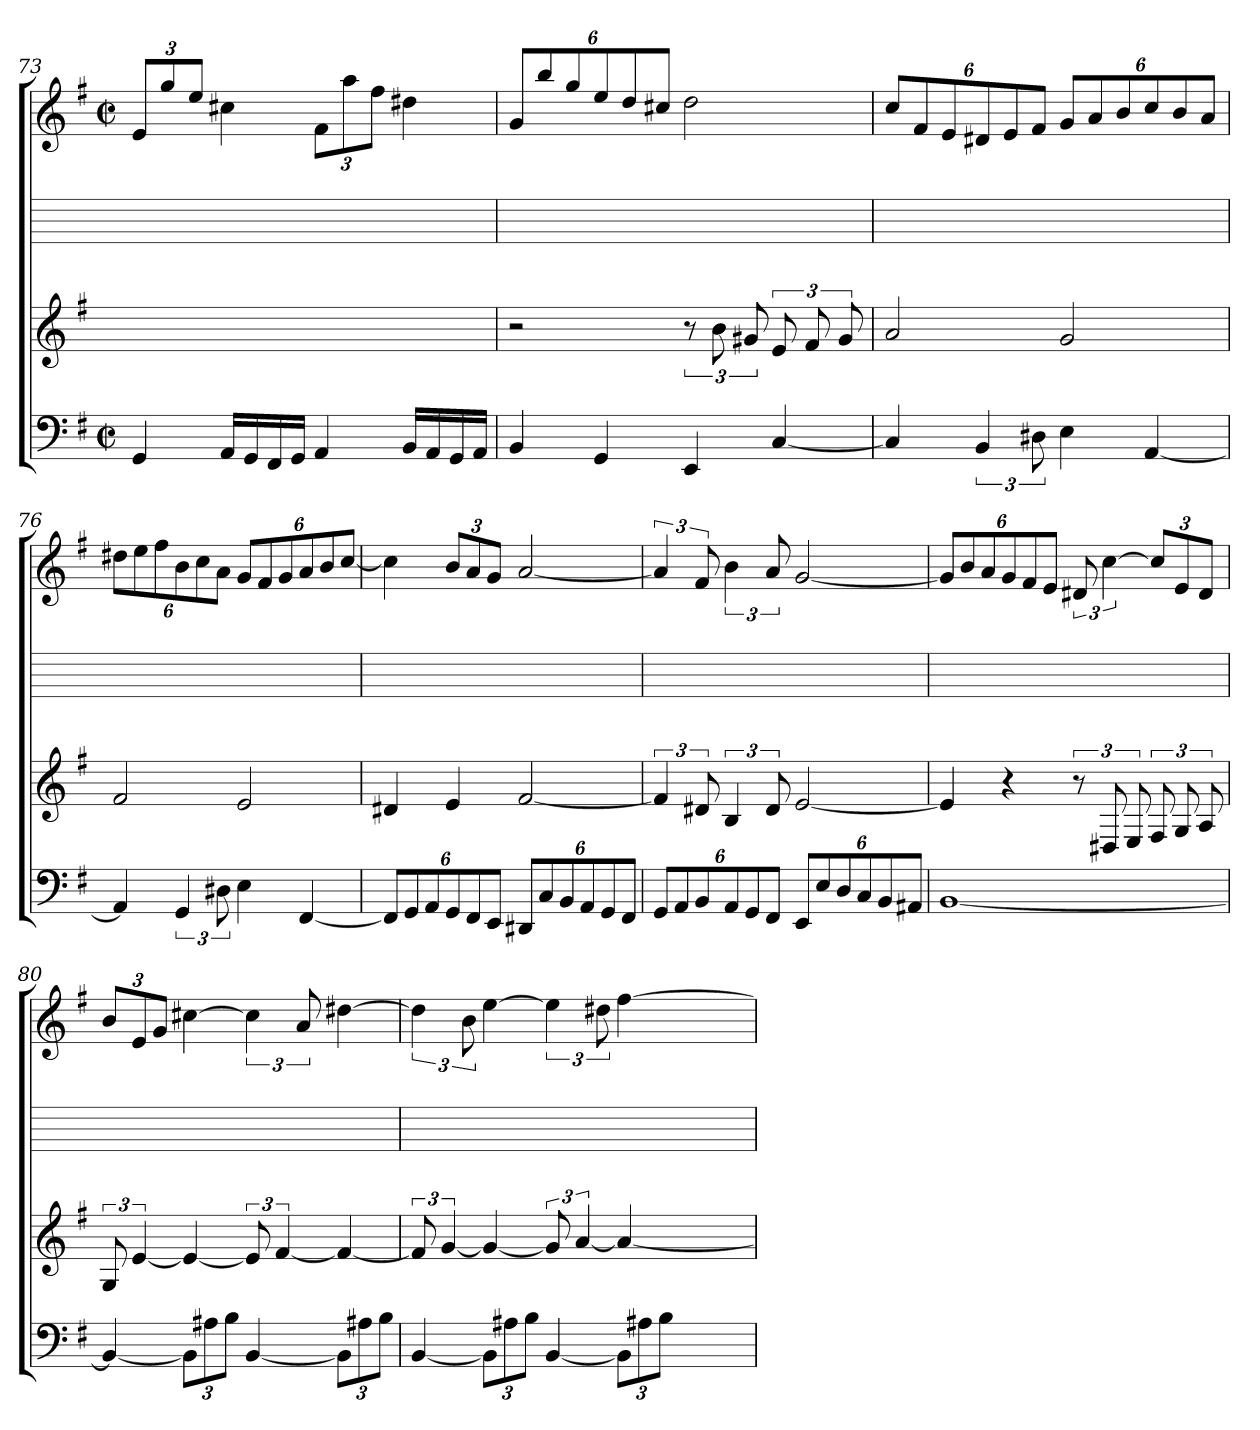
**kern	**kern	**kern	**kern
*part4	*part3	*part2	*part1
*staff4	*staff3	*staff2	*staff1
*clefF4	*clefG2	*	*clefG2
*k[f#]	*k[f#]	*	*k[f#]
*e:	*	*	*e:
*M2/2	*	*	*M2/2
*met(c|)	*	*	*met(c|)
=73	=73	=73	=73
4GG	1ryy	1ryy	12e/L
.	.	.	12gg/
.	.	.	12ee/J
16AA/LL	.	.	4cc#X
16GG/	.	.	.
16FF#/	.	.	.
16GG/JJ	.	.	.
4AA	.	.	12f#\L
.	.	.	12aa\
.	.	.	12ff#\J
16BB/LL	.	.	4dd#X
16AA/	.	.	.
16GG/	.	.	.
16AA/JJ	.	.	.
=74	=74	=74	=74
4BB	2r	1ryy	12g/L
.	.	.	12bb/
.	.	.	12gg/
4GG	.	.	12ee/
.	.	.	12dd/
.	.	.	12cc#X/J
4EE	12r	.	2dd
.	12b	.	.
.	12g#X	.	.
[4C	12e	.	.
.	12f#	.	.
.	12g#	.	.
=75	=75	=75	=75
4C]	2a	1ryy	12cc/L
.	.	.	12f#/
.	.	.	12e/
6BB	.	.	12d#X/
.	.	.	12e/
12D#X	.	.	12f#/J
4E	2g	.	12g/L
.	.	.	12a/
.	.	.	12b/
[4AA	.	.	12cc/
.	.	.	12b/
.	.	.	12a/J
=76	=76	=76	=76
4AA]	2f#	1ryy	12dd#X\L
.	.	.	12ee\
.	.	.	12ff#\
6GG	.	.	12b\
.	.	.	12cc\
12D#X	.	.	12a\J
4E	2e	.	12g/L
.	.	.	12f#/
.	.	.	12g/
[4FF#	.	.	12a/
.	.	.	12b/
.	.	.	[12cc/J
=77	=77	=77	=77
12FF#/L]	4d#X	1ryy	4cc]
12GG/	.	.	.
12AA/	.	.	.
12GG/	4e	.	12b/L
12FF#/	.	.	12a/
12EE/J	.	.	12g/J
12DD#X/L	[2f#	.	[2a
12C/	.	.	.
12BB/	.	.	.
12AA/	.	.	.
12GG/	.	.	.
12FF#/J	.	.	.
=78	=78	=78	=78
12GG/L	6f#]	1ryy	6a]
12AA/	.	.	.
12BB/	12d#X	.	12f#
12AA/	6B	.	6b
12GG/	.	.	.
12FF#/J	12d#	.	12a
12EE/L	[2e	.	[2g
12E/	.	.	.
12D/	.	.	.
12C/	.	.	.
12BB/	.	.	.
12AA#X/J	.	.	.
=79	=79	=79	=79
[1BB	4e]	1ryy	12g/L]
.	.	.	12b/
.	.	.	12a/
.	4r	.	12g/
.	.	.	12f#/
.	.	.	12e/J
.	12r	.	12d#X
.	12D#X	.	[6cc
.	12E	.	.
.	12F#	.	12cc/L]
.	12G	.	12e/
.	12A	.	12d#/J
=80	=80	=80	=80
4BB_	12G	1ryy	12b/L
.	[6e	.	12e/
.	.	.	12g/J
12BB\L]	4e_	.	[4cc#X
12A#X\	.	.	.
12B\J	.	.	.
[4BB	12e]	.	6cc#]
.	[6f#	.	.
.	.	.	12a
12BB\L]	4f#_	.	[4dd#X
12A#X\	.	.	.
12B\J	.	.	.
=81	=81	=81	=81
[4BB	12f#]	1ryy	6dd#]
.	[6g	.	.
.	.	.	12b
12BB\L]	4g_	.	[4ee
12A#X\	.	.	.
12B\J	.	.	.
[4BB	12g]	.	6ee]
.	[6a	.	.
.	.	.	12dd#X
12BB\L]	4a_	.	[4ff#
12A#X\	.	.	.
12B\J	.	.	.
=	=	=	=
*-	*-	*-	*-
